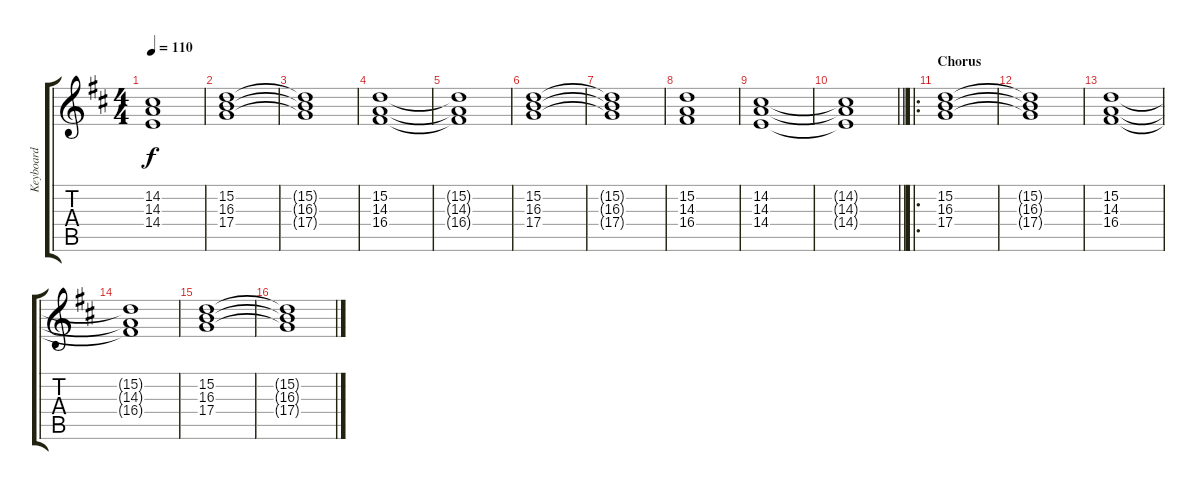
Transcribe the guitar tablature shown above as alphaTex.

\track ("Keyboard" "Keyboard") {instrument stringensemble1}
\staff {score tabs}
\tuning (E4 B3 G3 D3 A2 E2) {hide}
\ts (4 4)
\tempo 110
\clef g2
\ks d
(14.2{t} 14.3{t} 14.4{t}).1{dy f} |
(15.2 16.3 17.4).1 |
(15.2{t} 16.3{t} 17.4{t}).1 |
(15.2 14.3 16.4).1 |
(15.2{t} 14.3{t} 16.4{t}).1 |
(15.2 16.3 17.4).1 |
(15.2{t} 16.3{t} 17.4{t}).1 |
(15.2 14.3 16.4).1 |
(14.2 14.3 14.4).1 |
\barLineRight lightlight
(14.2{t} 14.3{t} 14.4{t}).1 |
\ro
\section ("" "Chorus")
(15.2 16.3 17.4).1 |
(15.2{t} 16.3{t} 17.4{t}).1 |
(15.2 14.3 16.4).1 |
(15.2{t} 14.3{t} 16.4{t}).1 |
(15.2 16.3 17.4).1 |
(15.2{t} 16.3{t} 17.4{t}).1
